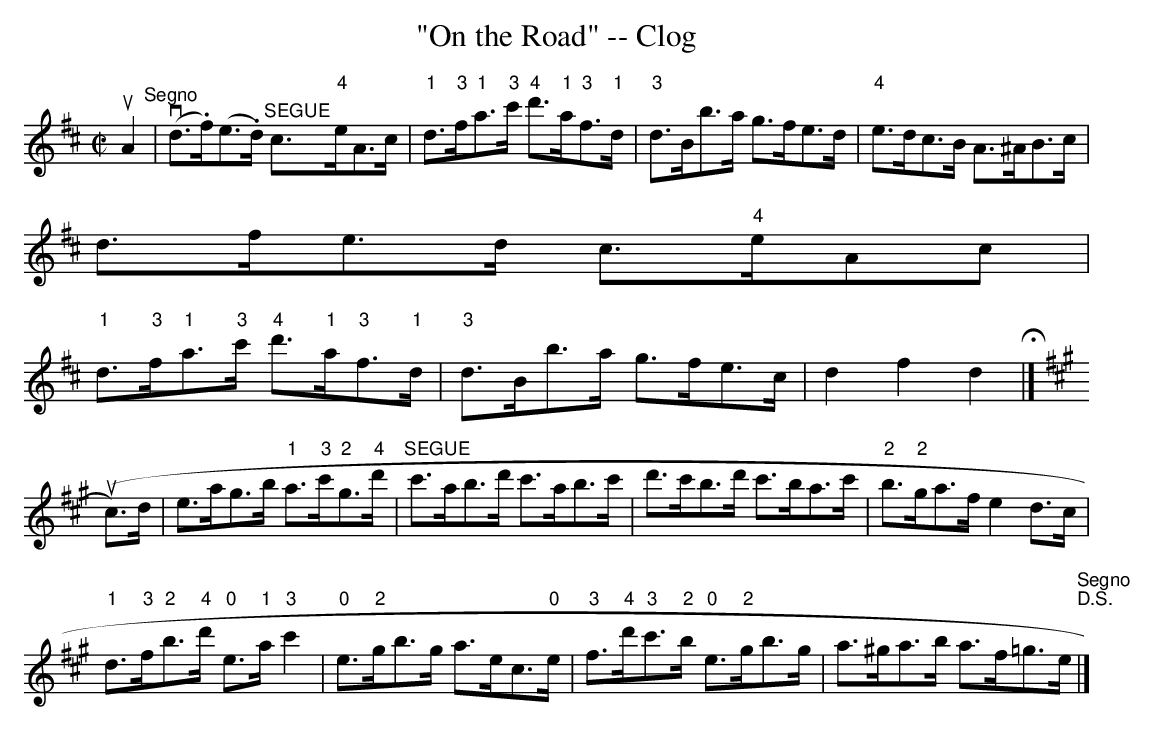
X:1
T:"On the Road" -- Clog
M:C|
L:1/8
K:D
uA2"^Segno"|\
v(d>.f)(e>.d) "^SEGUE"c>"4"eA>c |\
 "1"d>"3"f"1"a>"3"c' "4"d'>"1"a"3"f>"1"d |\
 "3"d>Bb>a g>fe>d | "4"e>dc>B A>^AB>c |
d>fe>d c>"4"eAc |
 "1"d>"3"f"1"a>"3"c' "4"d'>"1"a"3"f>"1"d |\
 "3"d>Bb>a g>fe>c | d2 f2 d2 H|]
K:A
u(c>)d|\
e>ag>b "1"a>"3"c'"2"g>"4"d' | "^SEGUE"c'>ab>d' c'>ab>c' |\
 d'>c'b>d' c'>ba>c' | "2"b>"2"ga>f e2d>c |
 "1"d>"3"f"2"b>"4"d' "0"e>"1"a"3"c'2 | "0"e>"2"gb>g a>ec>"0"e |\
 "3"f>"4"d'"3"c'>"2"b "0"e>"2"gb>g |\
 a>^ga>b a>f=g>e "^Segno""D.S."|]
